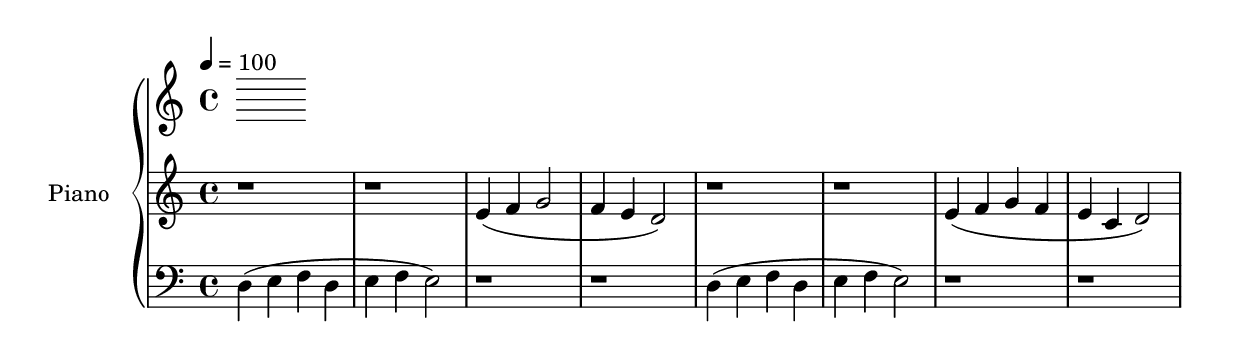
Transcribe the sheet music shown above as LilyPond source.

upper = \relative c' {
  \clef treble
  \key c \major
  \time 4/4

  r1 | r | e4( f g2 | f4 e d2) |
  r1 | r | e4( f g f | e c d2) | 
}

lower = \relative c {
  \clef bass
  \key c \major
  \time 4/4
 
  d4( e f d | e f e2) | r1 | r
  d4( e f d | e f e2) | r1 | r
}

\score {
  \new PianoStaff <<
    \set PianoStaff.instrumentName = #"Piano  "
    \tempo 4 = 100
    \new Staff = "upper" \upper
    \new Staff = "lower" \lower
  >>
  \layout { }
  \midi { }
}
